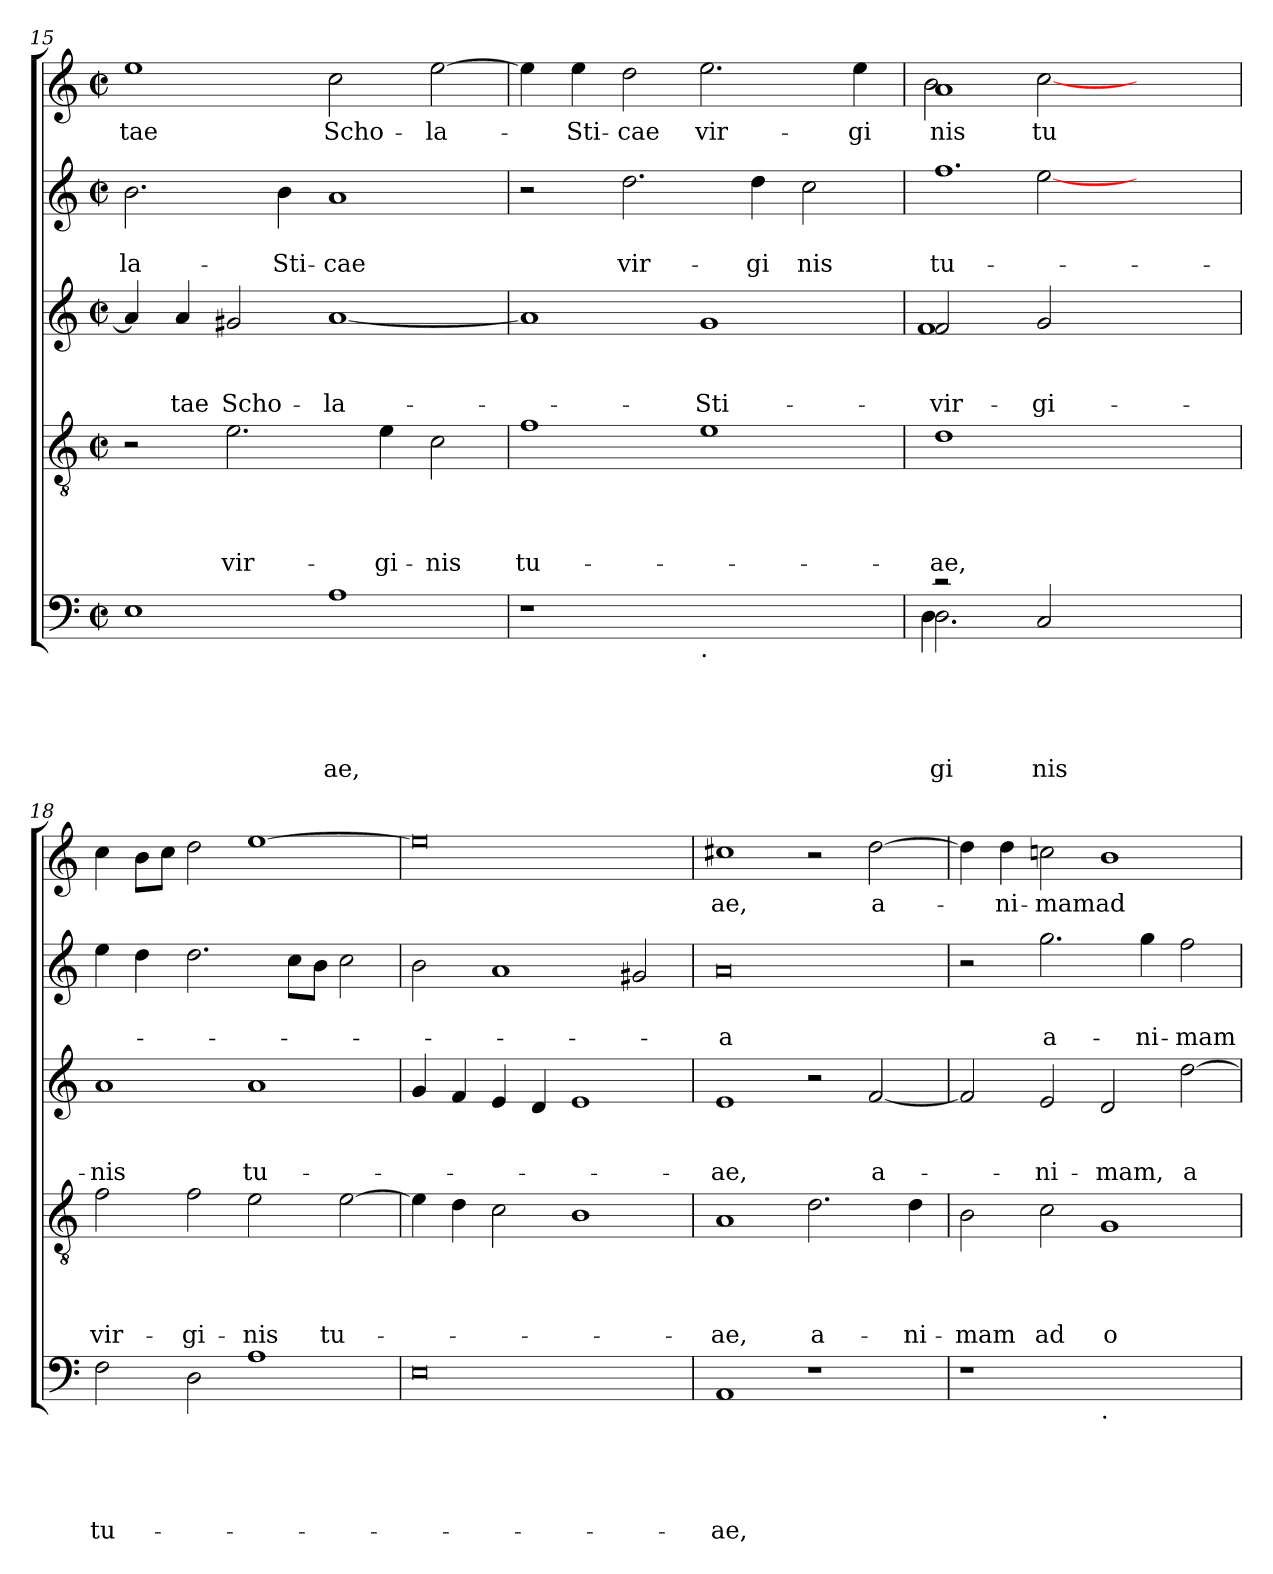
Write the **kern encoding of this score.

**kern	**text	**text	**text	**text	**text	**kern	**text	**text	**text	**text	**kern	**text	**text	**text	**kern	**text	**text	**kern	**text
*part5	*part5	*part5	*part5	*part5	*part5	*part4	*part4	*part4	*part4	*part4	*part3	*part3	*part3	*part3	*part2	*part2	*part2	*part1	*part1
*staff5	*staff5	*staff5	*staff5	*staff5	*staff5	*staff4	*staff4	*staff4	*staff4	*staff4	*staff3	*staff3	*staff3	*staff3	*staff2	*staff2	*staff2	*staff1	*staff1
*clefF4	*	*	*	*	*	*clefGv2	*	*	*	*	*clefG2	*	*	*	*clefG2	*	*	*clefG2	*
*k[]	*	*	*	*	*	*k[]	*	*	*	*	*k[]	*	*	*	*k[]	*	*	*k[]	*
*C:	*	*	*	*	*	*C:	*	*	*	*	*C:	*	*	*	*C:	*	*	*C:	*
*M2/2	*	*	*	*	*	*M2/2	*	*	*	*	*M2/2	*	*	*	*M2/2	*	*	*M2/2	*
*met(c|)	*	*	*	*	*	*met(c|)	*	*	*	*	*met(c|)	*	*	*	*met(c|)	*	*	*met(c|)	*
=15	=15	=15	=15	=15	=15	=15	=15	=15	=15	=15	=15	=15	=15	=15	=15	=15	=15	=15	=15
!	!	!	!	!	!	!	!	!	!	!	!	!	!	!	!	!	!LO:LY:b	!	!LO:LY:b
1E	.	.	.	.	.	2r	.	.	.	.	4a/]	.	.	.	2.b\	.	-la-	1ee	-tae
!	!	!	!	!	!	!	!	!	!	!	!	!	!	!LO:LY:b	!	!	!	!	!
.	.	.	.	.	.	.	.	.	.	.	4a/	.	.	-tae	.	.	.	.	.
!	!	!	!	!	!	!	!	!	!	!LO:LY:b	!	!	!	!LO:LY:b	!	!	!	!	!
.	.	.	.	.	.	2.e\	.	.	.	vir-	2g#X/	.	.	Scho-	.	.	.	.	.
!	!	!	!	!	!	!	!	!	!	!	!	!	!	!	!	!	!LO:LY:b	!	!
.	.	.	.	.	.	.	.	.	.	.	.	.	.	.	4b\	.	-Sti-	.	.
!	!	!	!	!	!LO:LY:b	!	!	!	!	!	!	!	!	!LO:LY:b	!	!	!LO:LY:b:rj	!	!LO:LY:b
1A	.	.	.	.	-ae,	.	.	.	.	.	[<1a	.	.	-la-	1a	.	-cae	2cc\	Scho-
!	!	!	!	!	!	!	!	!	!	!LO:LY:b	!	!	!	!	!	!	!	!	!
.	.	.	.	.	.	4e\	.	.	.	-gi-	.	.	.	.	.	.	.	.	.
!	!	!	!	!	!	!	!	!	!	!LO:LY:b	!	!	!	!	!	!	!	!	!LO:LY:b
.	.	.	.	.	.	2c\	.	.	.	-nis	.	.	.	.	.	.	.	[>2ee\	-la-
=16	=16	=16	=16	=16	=16	=16	=16	=16	=16	=16	=16	=16	=16	=16	=16	=16	=16	=16	=16
!	!	!	!	!	!	!	!	!	!	!LO:LY:b	!	!	!	!	!	!	!	!	!
1r	.	.	.	.	.	1f	.	.	.	tu-	1a]	.	.	.	2r	.	.	4ee\]	.
!	!	!	!	!	!	!	!	!	!	!	!	!	!	!	!	!	!	!	!LO:LY:b
.	.	.	.	.	.	.	.	.	.	.	.	.	.	.	.	.	.	4ee\	-Sti-
!	!	!	!	!	!	!	!	!	!	!	!	!	!	!	!	!	!LO:LY:b	!	!LO:LY:b:rj
.	.	.	.	.	.	.	.	.	.	.	.	.	.	.	2.dd\	.	vir-	2dd\	-cae
!LO:TX:b:t=.	!	!	!	!	!	!	!	!	!	!	!	!	!	!	!	!	!	!	!
!	!	!	!	!	!	!	!	!	!	!	!	!	!	!LO:LY:b	!	!	!	!	!LO:LY:b
1ryy	.	.	.	.	.	1e	.	.	.	.	1g	.	.	-Sti-	.	.	.	2.ee\	vir-
!	!	!	!	!	!	!	!	!	!	!	!	!	!	!	!	!	!LO:LY:b	!	!
.	.	.	.	.	.	.	.	.	.	.	.	.	.	.	4dd\	.	-gi	.	.
!	!	!	!	!	!	!	!	!	!	!	!	!	!	!	!	!	!LO:LY:b	!	!
.	.	.	.	.	.	.	.	.	.	.	.	.	.	.	2cc\	.	nis	.	.
!	!	!	!	!	!	!	!	!	!	!	!	!	!	!	!	!	!	!	!LO:LY:b
.	.	.	.	.	.	.	.	.	.	.	.	.	.	.	.	.	.	4ee\	-gi
=17	=17	=17	=17	=17	=17	=17	=17	=17	=17	=17	=17	=17	=17	=17	=17	=17	=17	=17	=17
*^	*	*	*	*	*	*	*	*	*	*	*	*	*	*	*	*	*	*	*
!	!	!	!	!	!	!LO:LY:b	!	!	!	!	!	!	!	!	!	!	!	!	!	!
*	*^	*	*	*	*	*	*	*	*	*	*	*	*	*	*	*	*	*	*	*
!	!	!	!	!	!	!	!LO:LY:b	!	!	!	!	!LO:LY:b	!	!	!	!LO:LY:b	!	!	!	!	!
*	*	*	*	*	*	*	*	*	*	*	*	*	*^	*	*	*	*	*	*	*	*
!	!	!	!	!	!	!	!	!	!	!	!	!	!	!	!	!	!LO:LY:b	!	!	!LO:LY:b	!	!LO:LY:b
*	*	*	*	*	*	*	*	*	*	*	*	*	*	*	*	*	*	*^	*	*	*^	*
2rc	2.D\	4D\	.	.	.	.	-gi	1d	.	.	.	-ae,	2f/	1f	.	.	-vir-	1.ff	2ryy	.	tu-	1a	2b\	nis
.	.	4ryy	.	.	.	.	.	.	.	.	.	.	.	.	.	.	.	.	.	.	.	.	.	.
!	!	!	!	!	!	!	!LO:LY:b	!	!	!	!	!	!	!	!	!	!LO:LY:b	!	!	!	!	!	!	!LO:LY:b
2ryy	.	2C/	.	.	.	.	nis	.	.	.	.	.	2g/	.	.	.	gi-	.	[>2ee\	.	.	.	[>2cc\	tu-
.	2ryy	.	.	.	.	.	.	.	.	.	.	.	.	.	.	.	.	.	.	.	.	.	.	.
2ryy	.	2ryy	.	.	.	.	.	2ryy	.	.	.	.	2ryy	2ryy	.	.	.	.	2ryy	.	.	2ryy	2ryy	.
.	4ryy	.	.	.	.	.	.	.	.	.	.	.	.	.	.	.	.	.	.	.	.	.	.	.
*	*	*	*	*	*	*	*	*	*	*	*	*	*v	*v	*	*	*	*	*	*	*	*v	*v	*
*	*v	*v	*	*	*	*	*	*	*	*	*	*	*	*	*	*	*v	*v	*	*	*	*
=18	=18	=18	=18	=18	=18	=18	=18	=18	=18	=18	=18	=18	=18	=18	=18	=18	=18	=18	=18	=18
!	!	!	!	!	!	!LO:LY:b	!	!	!	!	!LO:LY:b	!	!	!	!LO:LY:b	!	!	!	!	!
*v	*v	*	*	*	*	*	*	*	*	*	*	*	*	*	*	*	*	*	*	*
2F\	.	.	.	.	tu-	2f\	.	.	.	vir-	1a	.	.	-nis	4ee\	.	.	4cc\	.
.	.	.	.	.	.	.	.	.	.	.	.	.	.	.	4dd\	.	.	8b\L	.
.	.	.	.	.	.	.	.	.	.	.	.	.	.	.	.	.	.	8cc\J	.
!	!	!	!	!	!	!	!	!	!	!LO:LY:b	!	!	!	!	!	!	!	!	!
2D\	.	.	.	.	.	2f\	.	.	.	-gi-	.	.	.	.	2.dd\	.	.	2dd\	.
!	!	!	!	!	!	!	!	!	!	!LO:LY:b:rj	!	!	!	!LO:LY:b	!	!	!	!	!
1A	.	.	.	.	.	2e\	.	.	.	-nis	1a	.	.	tu-	.	.	.	[>1ee	.
.	.	.	.	.	.	.	.	.	.	.	.	.	.	.	8cc\L	.	.	.	.
.	.	.	.	.	.	.	.	.	.	.	.	.	.	.	8b\J	.	.	.	.
!	!	!	!	!	!	!	!	!	!	!LO:LY:b	!	!	!	!	!	!	!	!	!
.	.	.	.	.	.	[>2e\	.	.	.	tu-	.	.	.	.	2cc\	.	.	.	.
=19	=19	=19	=19	=19	=19	=19	=19	=19	=19	=19	=19	=19	=19	=19	=19	=19	=19	=19	=19
0E	.	.	.	.	.	4e\]	.	.	.	.	4g/	.	.	.	2b\	.	.	0ee]	.
.	.	.	.	.	.	4d\	.	.	.	.	4f/	.	.	.	.	.	.	.	.
.	.	.	.	.	.	2c\	.	.	.	.	4e/	.	.	.	1a	.	.	.	.
.	.	.	.	.	.	.	.	.	.	.	4d/	.	.	.	.	.	.	.	.
.	.	.	.	.	.	1B	.	.	.	.	1e	.	.	.	.	.	.	.	.
.	.	.	.	.	.	.	.	.	.	.	.	.	.	.	2g#X/	.	.	.	.
!!LO:LB:g=z
=20	=20	=20	=20	=20	=20	=20	=20	=20	=20	=20	=20	=20	=20	=20	=20	=20	=20	=20	=20
!	!	!	!	!	!LO:LY:b	!	!	!	!	!LO:LY:b	!	!	!	!LO:LY:b	!	!	!LO:LY:b:rj	!	!LO:LY:b
1AA	.	.	.	.	-ae,	1A	.	.	.	-ae,	1e	.	.	-ae,	0a	.	-a	1cc#X	-ae,
!	!	!	!	!	!	!	!	!	!	!LO:LY:b	!	!	!	!	!	!	!	!	!
1r	.	.	.	.	.	2.d\	.	.	.	a-	2r	.	.	.	.	.	.	2r	.
!	!	!	!	!	!	!	!	!	!	!	!	!	!	!LO:LY:b	!	!	!	!	!LO:LY:b
.	.	.	.	.	.	.	.	.	.	.	[<2f/	.	.	a-	.	.	.	[>2dd\	a-
!	!	!	!	!	!	!	!	!	!	!LO:LY:b	!	!	!	!	!	!	!	!	!
.	.	.	.	.	.	4d\	.	.	.	-ni-	.	.	.	.	.	.	.	.	.
=21	=21	=21	=21	=21	=21	=21	=21	=21	=21	=21	=21	=21	=21	=21	=21	=21	=21	=21	=21
!	!	!	!	!	!	!	!	!	!	!LO:LY:b	!	!	!	!	!	!	!	!	!
1r	.	.	.	.	.	2B\	.	.	.	-mam	2f/]	.	.	.	2r	.	.	4dd\]	.
!	!	!	!	!	!	!	!	!	!	!	!	!	!	!	!	!	!	!	!LO:LY:b
.	.	.	.	.	.	.	.	.	.	.	.	.	.	.	.	.	.	4dd\	-ni-
!	!	!	!	!	!	!	!	!	!	!LO:LY:b	!	!	!	!LO:LY:b	!	!	!LO:LY:b	!	!LO:LY:b
.	.	.	.	.	.	2c\	.	.	.	ad	2e/	.	.	-ni-	2.gg\	.	a-	2ccn\	-mam
!LO:TX:b:t=.	!	!	!	!	!	!	!	!	!	!	!	!	!	!	!	!	!	!	!
!	!	!	!	!	!	!	!	!	!	!LO:LY:b	!	!	!	!LO:LY:b	!	!	!	!	!LO:LY:b
1ryy	.	.	.	.	.	1G	.	.	.	o-	2d/	.	.	-mam,	.	.	.	1b	ad
!	!	!	!	!	!	!	!	!	!	!	!	!	!	!	!	!	!LO:LY:b	!	!
.	.	.	.	.	.	.	.	.	.	.	.	.	.	.	4gg\	.	-ni-	.	.
!	!	!	!	!	!	!	!	!	!	!	!	!	!	!LO:LY:b	!	!	!LO:LY:b	!	!
.	.	.	.	.	.	.	.	.	.	.	[>2dd\	.	.	a-	2ff\	.	-mam	.	.
=	=	=	=	=	=	=	=	=	=	=	=	=	=	=	=	=	=	=	=
*-	*-	*-	*-	*-	*-	*-	*-	*-	*-	*-	*-	*-	*-	*-	*-	*-	*-	*-	*-
